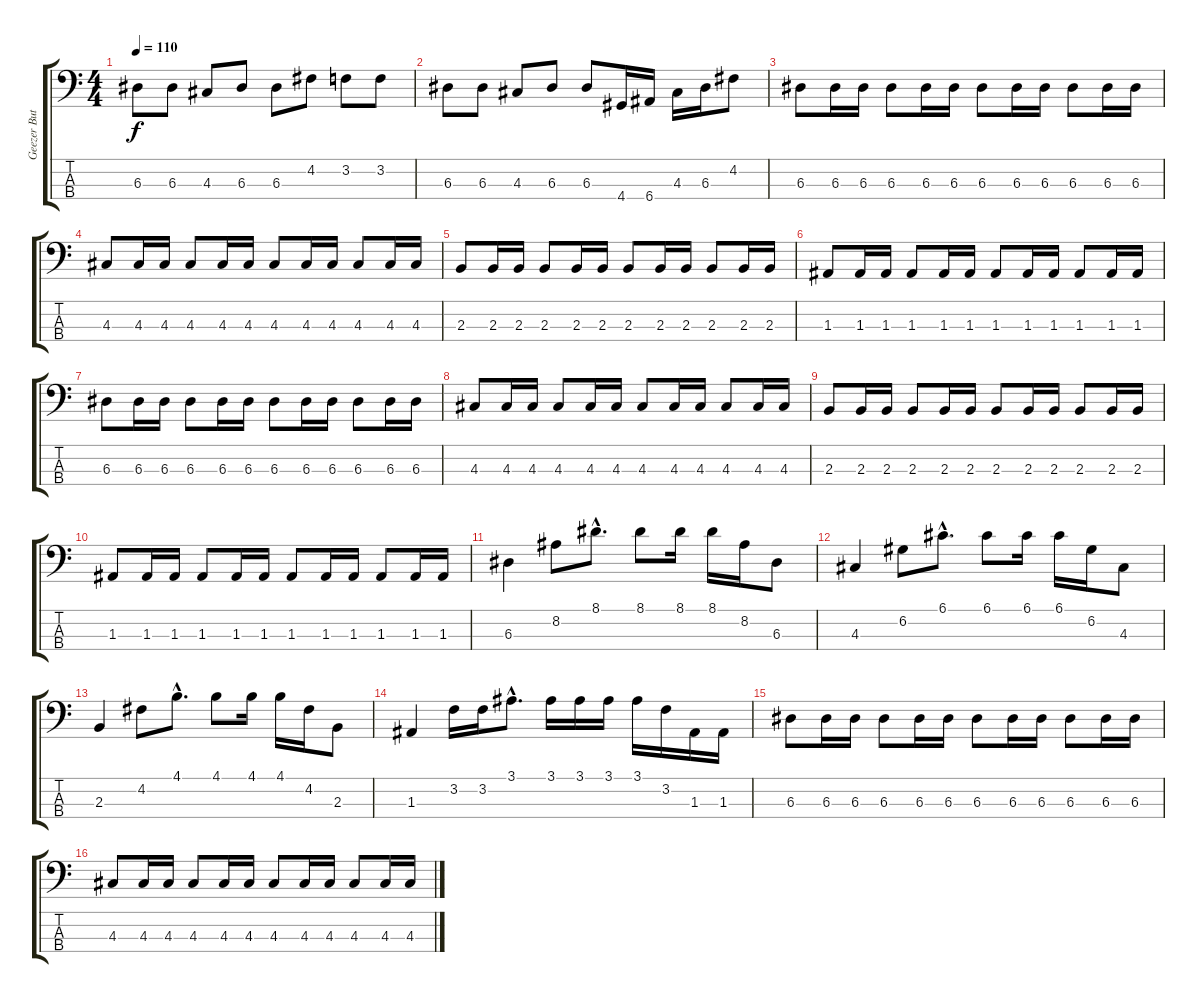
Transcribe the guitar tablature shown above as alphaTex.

\track ("Geezer Butler (Bass)" "Geezer But") {instrument slapbass1}
\staff {score tabs}
\tuning (G2 D2 A1 E1) {hide}
\ts (4 4)
\tempo 110
\clef f4
\ks c
6.3.8{dy f} 6.3.8 4.3.8 6.3.8 6.3.8 4.2.8 3.2.8 3.2.8 |
6.3.8 6.3.8 4.3.8 6.3.8 6.3.8 4.4.16 6.4.16 4.3.16 6.3.16 4.2.8 |
6.3.8 6.3.16 6.3.16 6.3.8 6.3.16 6.3.16 6.3.8 6.3.16 6.3.16 6.3.8 6.3.16 6.3.16 |
4.3.8 4.3.16 4.3.16 4.3.8 4.3.16 4.3.16 4.3.8 4.3.16 4.3.16 4.3.8 4.3.16 4.3.16 |
2.3.8 2.3.16 2.3.16 2.3.8 2.3.16 2.3.16 2.3.8 2.3.16 2.3.16 2.3.8 2.3.16 2.3.16 |
1.3.8 1.3.16 1.3.16 1.3.8 1.3.16 1.3.16 1.3.8 1.3.16 1.3.16 1.3.8 1.3.16 1.3.16 |
6.3.8 6.3.16 6.3.16 6.3.8 6.3.16 6.3.16 6.3.8 6.3.16 6.3.16 6.3.8 6.3.16 6.3.16 |
4.3.8 4.3.16 4.3.16 4.3.8 4.3.16 4.3.16 4.3.8 4.3.16 4.3.16 4.3.8 4.3.16 4.3.16 |
2.3.8 2.3.16 2.3.16 2.3.8 2.3.16 2.3.16 2.3.8 2.3.16 2.3.16 2.3.8 2.3.16 2.3.16 |
1.3.8 1.3.16 1.3.16 1.3.8 1.3.16 1.3.16 1.3.8 1.3.16 1.3.16 1.3.8 1.3.16 1.3.16 |
6.3.4 8.2.8 8.1{hac}.8{d} 8.1.8 8.1.16 8.1.16 8.2.16 6.3.8 |
4.3.4 6.2.8 6.1{hac}.8{d} 6.1.8 6.1.16 6.1.16 6.2.16 4.3.8 |
2.3.4 4.2.8 4.1{hac}.8{d} 4.1.8 4.1.16 4.1.16 4.2.16 2.3.8 |
1.3.4 3.2.16 3.2.16 3.1{hac}.8{d} 3.1.16 3.1.16 3.1.16 3.1.16 3.2.16 1.3.16 1.3.16 |
6.3.8 6.3.16 6.3.16 6.3.8 6.3.16 6.3.16 6.3.8 6.3.16 6.3.16 6.3.8 6.3.16 6.3.16 |
4.3.8 4.3.16 4.3.16 4.3.8 4.3.16 4.3.16 4.3.8 4.3.16 4.3.16 4.3.8 4.3.16 4.3.16
